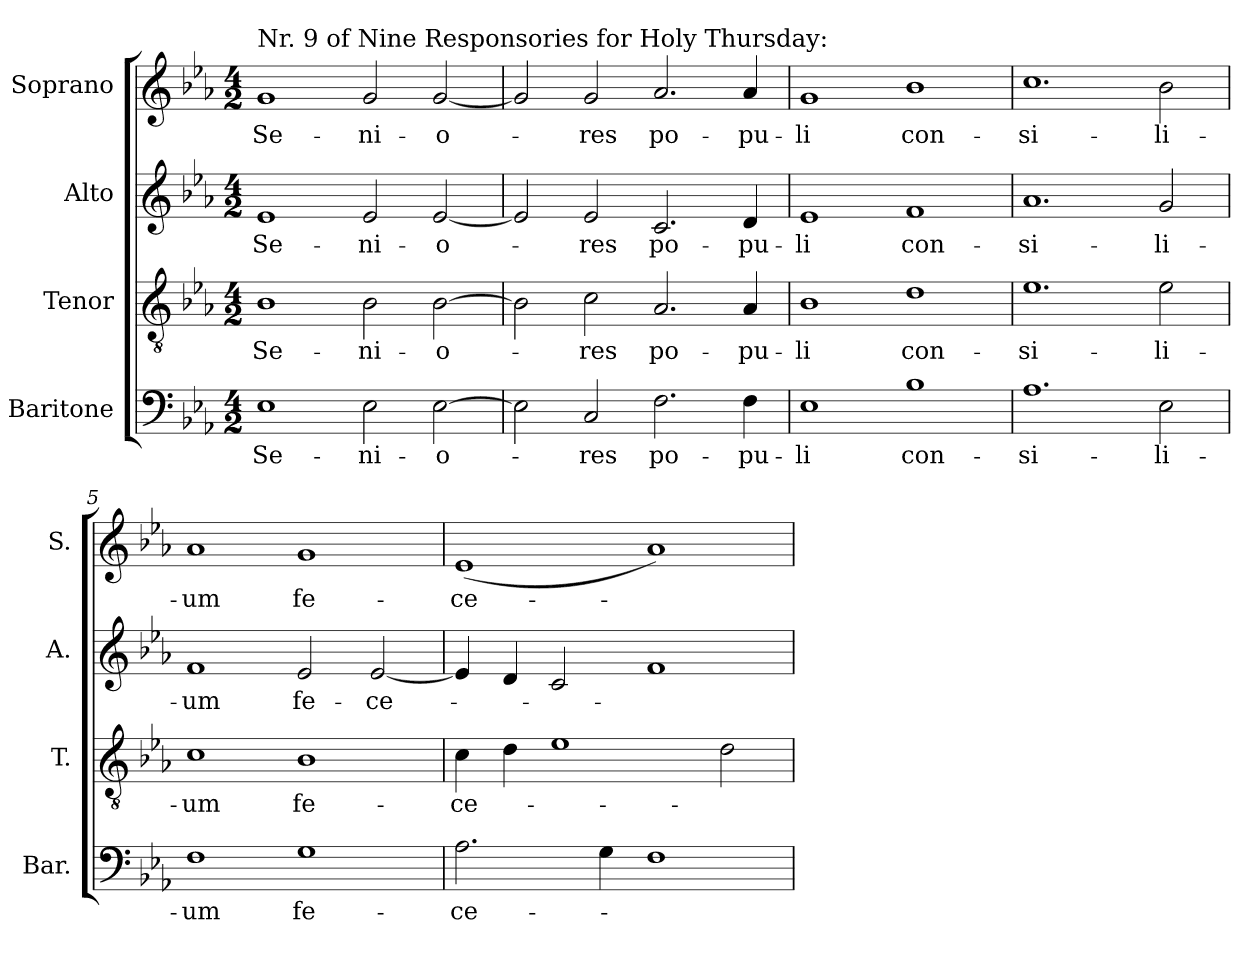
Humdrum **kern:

**kern	**text	**kern	**text	**kern	**text	**kern	**text
*part4	*part4	*part3	*part3	*part2	*part2	*part1	*part1
*staff4	*staff4	*staff3	*staff3	*staff2	*staff2	*staff1	*staff1
*I"Baritone	*	*I"Tenor	*	*I"Alto	*	*I"Soprano	*
*I'Bar.	*	*I'T.	*	*I'A.	*	*I'S.	*
!!LO:PB:g=z
*clefF4	*	*clefGv2	*	*clefG2	*	*clefG2	*
*	*	*ITrd7c12	*	*	*	*	*
*k[b-e-a-]	*	*k[b-e-a-]	*	*k[b-e-a-]	*	*k[b-e-a-]	*
*E-:	*	*E-:	*	*E-:	*	*E-:	*
*M4/2	*	*M4/2	*	*M4/2	*	*M4/2	*
*MM176	*	*MM176	*	*MM176	*	*MM176	*
=1	=1	=1	=1	=1	=1	=1	=1
!	!LO:LY:b:color=#000000	!	!	!	!	!	!
!	!	!	!LO:LY:b:color=#000000	!	!	!	!
!	!	!	!	!	!LO:LY:b:color=#000000	!	!
!	!	!	!	!	!	!LO:TX:a:t=Nr. 9 of Nine Responsories for Holy Thursday&colon;	!
!	!	!	!	!	!	!	!LO:LY:b:color=#000000
1E-i	Se-	1BB-i	Se-	1e-i	Se-	1gi	Se-
!	!LO:LY:b:color=#000000	!	!	!	!	!	!
!	!	!	!LO:LY:b:color=#000000	!	!	!	!
!	!	!	!	!	!LO:LY:b:color=#000000	!	!
!	!	!	!	!	!	!	!LO:LY:b:color=#000000
2E-i\	-ni-	2BB-i\	-ni-	2e-i/	-ni-	2gi/	-ni-
!	!LO:LY:b:color=#000000	!	!	!	!	!	!
!	!	!	!LO:LY:b:color=#000000	!	!	!	!
!	!	!	!	!	!LO:LY:b:color=#000000	!	!
!	!	!	!	!	!	!	!LO:LY:b:color=#000000
[2E-i\	-o-	[2BB-i\	-o-	[2e-i/	-o-	[2gi/	-o-
=2	=2	=2	=2	=2	=2	=2	=2
2E-i\]	.	2BB-i\]	.	2e-i/]	.	2gi/]	.
!	!LO:LY:b:color=#000000	!	!	!	!	!	!
!	!	!	!LO:LY:b:color=#000000	!	!	!	!
!	!	!	!	!	!LO:LY:b:color=#000000	!	!
!	!	!	!	!	!	!	!LO:LY:b:color=#000000
2Ci/	-res	2Ci\	-res	2e-i/	-res	2gi/	-res
!	!LO:LY:b:color=#000000	!	!	!	!	!	!
!	!	!	!LO:LY:b:color=#000000	!	!	!	!
!	!	!	!	!	!LO:LY:b:color=#000000	!	!
!	!	!	!	!	!	!	!LO:LY:b:color=#000000
2.Fi\	po-	2.AA-i/	po-	2.ci/	po-	2.a-i/	po-
!	!LO:LY:b:color=#000000	!	!	!	!	!	!
!	!	!	!LO:LY:b:color=#000000	!	!	!	!
!	!	!	!	!	!LO:LY:b:color=#000000	!	!
!	!	!	!	!	!	!	!LO:LY:b:color=#000000
4Fi\	-pu-	4AA-i/	-pu-	4di/	-pu-	4a-i/	-pu-
=3	=3	=3	=3	=3	=3	=3	=3
!	!LO:LY:b:color=#000000	!	!	!	!	!	!
!	!	!	!LO:LY:b:color=#000000	!	!	!	!
!	!	!	!	!	!LO:LY:b:color=#000000	!	!
!	!	!	!	!	!	!	!LO:LY:b:color=#000000
1E-i	-li	1BB-i	-li	1e-i	-li	1gi	-li
!	!LO:LY:b:color=#000000	!	!	!	!	!	!
!	!	!	!LO:LY:b:color=#000000	!	!	!	!
!	!	!	!	!	!LO:LY:b:color=#000000	!	!
!	!	!	!	!	!	!	!LO:LY:b:color=#000000
1B-i	con-	1Di	con-	1fi	con-	1b-i	con-
=4	=4	=4	=4	=4	=4	=4	=4
!	!LO:LY:b:color=#000000	!	!	!	!	!	!
!	!	!	!LO:LY:b:color=#000000	!	!	!	!
!	!	!	!	!	!LO:LY:b:color=#000000	!	!
!	!	!	!	!	!	!	!LO:LY:b:color=#000000
1.A-i	-si-	1.E-i	-si-	1.a-i	-si-	1.cci	-si-
!	!LO:LY:b:color=#000000	!	!	!	!	!	!
!	!	!	!LO:LY:b:color=#000000	!	!	!	!
!	!	!	!	!	!LO:LY:b:color=#000000	!	!
!	!	!	!	!	!	!	!LO:LY:b:color=#000000
2E-i\	-li-	2E-i\	-li-	2gi/	-li-	2b-i\	-li-
=5	=5	=5	=5	=5	=5	=5	=5
!	!LO:LY:b:color=#000000	!	!	!	!	!	!
!	!	!	!LO:LY:b:color=#000000	!	!	!	!
!	!	!	!	!	!LO:LY:b:color=#000000	!	!
!	!	!	!	!	!	!	!LO:LY:b:color=#000000
1Fi	-um	1Ci	-um	1fi	-um	1a-i	-um
!	!LO:LY:b:color=#000000	!	!	!	!	!	!
!	!	!	!LO:LY:b:color=#000000	!	!	!	!
!	!	!	!	!	!LO:LY:b:color=#000000	!	!
!	!	!	!	!	!	!	!LO:LY:b:color=#000000
1Gi	fe-	1BB-i	fe-	2e-i/	fe-	1gi	fe-
!	!	!	!	!	!LO:LY:b:color=#000000	!	!
.	.	.	.	[2e-i/	-ce-	.	.
=6	=6	=6	=6	=6	=6	=6	=6
!	!LO:LY:b:color=#000000	!	!	!	!	!	!
!	!	!	!LO:LY:b:color=#000000	!	!	!	!
!	!	!	!	!	!	!	!LO:LY:b:color=#000000
2.A-i\	-ce-	4Ci\	-ce-	4e-i/]	.	(1e-i	-ce-
.	.	4Di\	.	4di/	.	.	.
.	.	1E-i	.	2ci/	.	.	.
4Gi\	.	.	.	.	.	.	.
1Fi	.	.	.	1fi	.	1a-i)	.
.	.	2Di\	.	.	.	.	.
=	=	=	=	=	=	=	=
*-	*-	*-	*-	*-	*-	*-	*-
